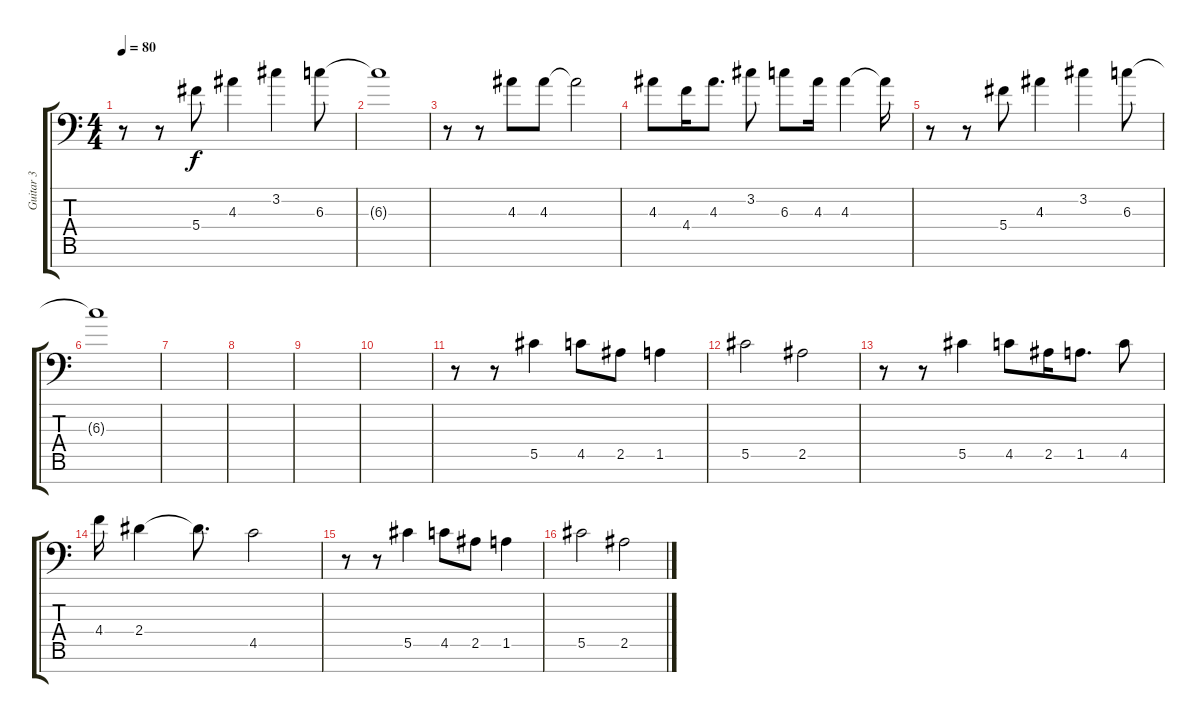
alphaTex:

\track ("Guitar 3" "Guitar 3") {instrument distortionguitar}
\staff {score tabs}
\tuning (Eb4 Bb3 Gb3 Db3 Ab2 Eb2 Bb1) {hide}
\ts (4 4)
\tempo 80
\clef f4
\ks c
r.8{dy f} r.8 5.4.8 4.3.4 3.2.4 6.3.8 |
6.3{t}.1 |
r.8 r.8 4.3.8 4.3.8 4.3{t}.2 |
4.3.8 4.4.16 4.3.8{d} 3.2.8 6.3.8 4.3.16 4.3.4 4.3{t}.16 |
r.8 r.8 5.4.8 4.3.4 3.2.4 6.3.8 |
6.3{t}.1 |
|
|
|
|
r.8 r.8 5.5.4 4.5.8 2.5.8 1.5.4 |
5.5.2 2.5.2 |
r.8 r.8 5.5.4 4.5.8 2.5.16 1.5.8{d} 4.5.8 |
4.4.16 2.4.4 2.4{t}.8{d} 4.5.2 |
r.8 r.8 5.5.4 4.5.8 2.5.8 1.5.4 |
5.5.2 2.5.2
